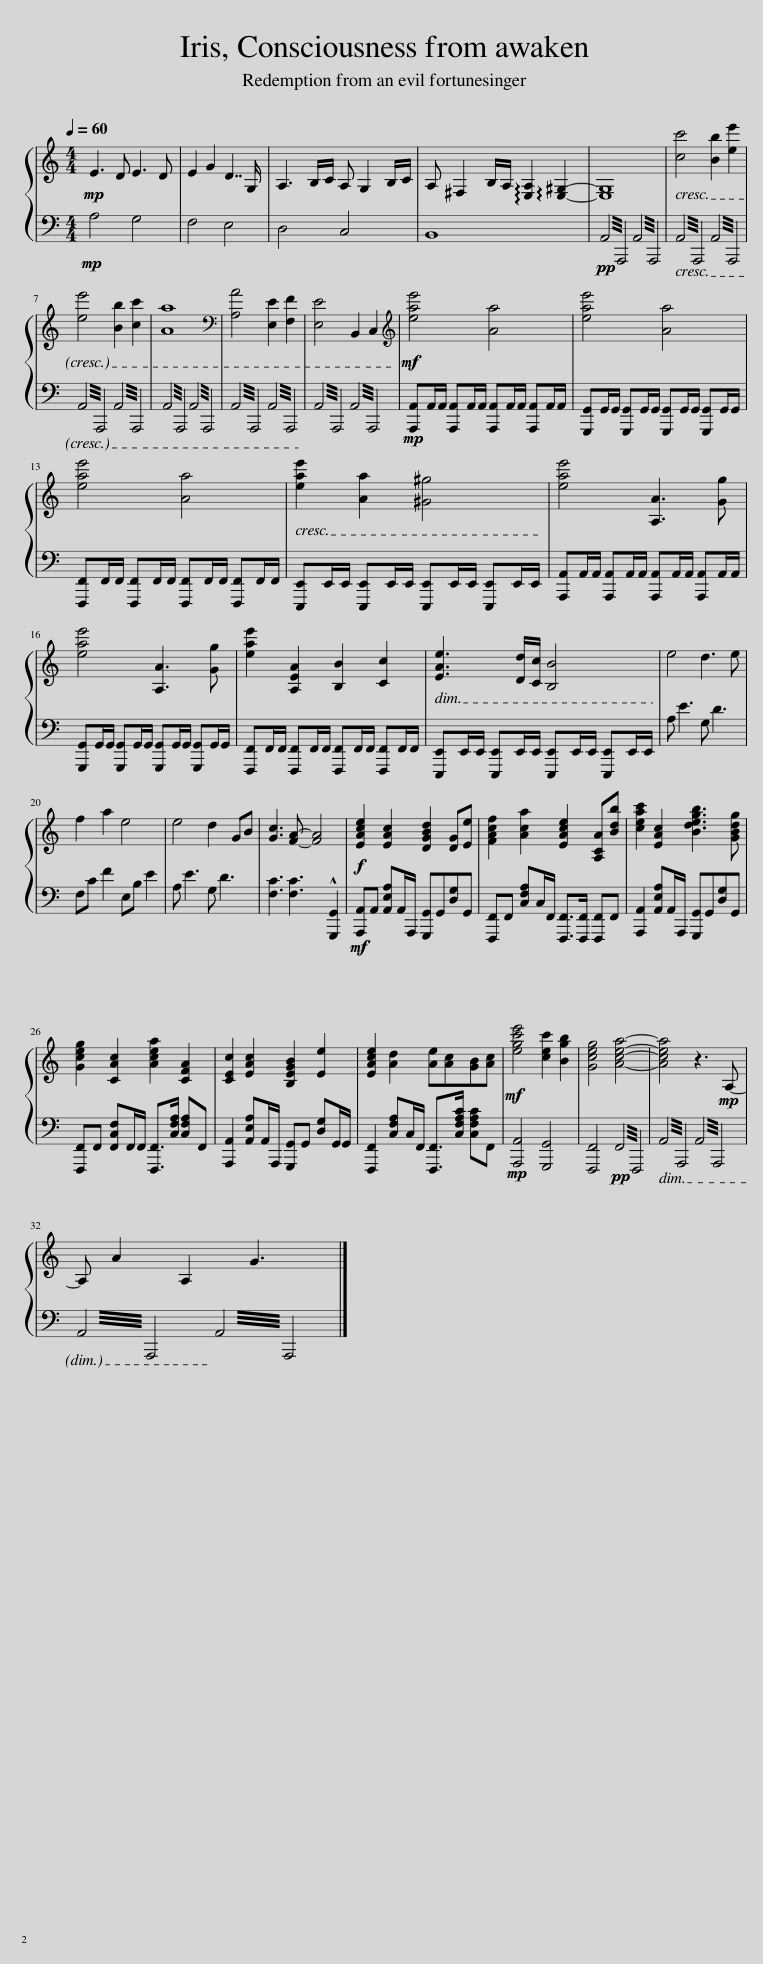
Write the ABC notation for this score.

X:1
%%score { 1 2 }
L:1/8
Q:1/4=60
M:4/4
I:linebreak $
K:C
V:1 treble
V:2 bass
V:1
!mp! E3 D E3 D | E2 G2 D7/2 G,/ | A,3 B,/C/ A, G,2 B,/C/ | A, ^F,2 B,/A,/ !arpeggio![E,A,]2 !arpeggio![E,^G,]2- | [E,G,]8 | %5
 [cc']4 [Bb]2 [ee']2 |$ [ee']4 [Bb]2 [cc']2 | [Aa]8 |[K:bass] [A,A]4 [E,E]2 [F,F]2 | [E,E]4 B,,2 C,2 | %10
[K:treble]!mf! [eae']4 [Aa]4 | [eae']4 [Aa]4 |$ [eae']4 [Aa]4 | [eae']2 [Aa]2 [^G^g]4 | [eae']4 [A,A]3 [Gg] |$ %15
 [eae']4 [A,A]3 [Gg] | [eae']2 [A,EA]2 [B,B]2 [Cc]2 | [EAe]3 [Dd]/[Cc]/ [B,B]4 | e4 d3 e |$ f2 a2 e4 | %20
 e4 d2 GB | [Gc]3 [FA]- [FA]4 |!f! [EAce]2 [EAc]2 [DGBd]2 [DG][Ee] | [FAcf]2 [Aca]2 [EAce]2 [A,CA][Bdb] | [ceac']2 [EAc]2 [Bdegb]3 [GBdg] |$ %25
 [Gceg]2 [CAc]2 [Acea]2 [CFA]2 | [CEc]2 [EAc]2 [B,EGB]2 [Ee]2 | [EAce]2 [Ad]2 [Ae][Ac][GB][Ac] |!mf! [egc'e']4 [cec']2 [Bgb]2 | [Gceg]4 [Acea]4- | %30
 [Acea]4 z3!mp! A,- |$ A, A2 A,2 G3 |] %32
V:2
!mp! A,4 G,4 | F,4 E,4 | D,4 C,4 | B,,8 |!pp! !///-!A,,2 A,,,2 !///-!A,,2 A,,,2 | %5
 !///-!A,,2 A,,,2 !///-!A,,2 A,,,2 |$ !///-!A,,2 A,,,2 !///-!A,,2 A,,,2 | !///-!A,,2 A,,,2 !///-!A,,2 A,,,2 | !///-!A,,2 A,,,2 !///-!A,,2 A,,,2 | !///-!A,,2 A,,,2 !///-!A,,2 A,,,2 | %10
!mp! [A,,,A,,]A,,/A,,/ [A,,,A,,]A,,/A,,/ [A,,,A,,]A,,/A,,/ [A,,,A,,]A,,/A,,/ | [G,,,G,,]G,,/G,,/ [G,,,G,,]G,,/G,,/ [G,,,G,,]G,,/G,,/ [G,,,G,,]G,,/G,,/ |$ [F,,,F,,]F,,/F,,/ [F,,,F,,]F,,/F,,/ [F,,,F,,]F,,/F,,/ [F,,,F,,]F,,/F,,/ | [E,,,E,,]E,,/E,,/ [E,,,E,,]E,,/E,,/ [E,,,E,,]E,,/E,,/ [E,,,E,,]E,,/E,,/ | [A,,,A,,]A,,/A,,/ [A,,,A,,]A,,/A,,/ [A,,,A,,]A,,/A,,/ [A,,,A,,]A,,/A,,/ |$ %15
 [G,,,G,,]G,,/G,,/ [G,,,G,,]G,,/G,,/ [G,,,G,,]G,,/G,,/ [G,,,G,,]G,,/G,,/ | [F,,,F,,]F,,/F,,/ [F,,,F,,]F,,/F,,/ [F,,,F,,]F,,/F,,/ [F,,,F,,]F,,/F,,/ | [E,,,E,,]E,,/E,,/ [E,,,E,,]E,,/E,,/ [E,,,E,,]E,,/E,,/ [E,,,E,,]E,,/E,,/ | A, E3 G, D3 |$ F,C F2 E,B, E2 | %20
 A, E3 G, D3 | [F,C]3 [F,C]3 !^![G,,,G,,]2 |!mf! [A,,,A,,]A,, [A,,E,A,]A,,/A,,,/ [G,,,G,,]G,,[D,G,]G,, | [F,,,F,,]F,, [C,F,A,]C,/F,,/ [F,,,F,,]>[F,,,F,,] [F,,,F,,]F,, | [A,,,A,,]2 [A,,E,A,]A,,/A,,,/ [G,,,G,,]G,,[D,G,]G,, |$ %25
 [F,,,F,,]F,, [F,,C,F,]F,,/F,,/ [F,,,F,,]>[C,F,A,] [C,F,A,]F,, | [A,,,A,,]2 [A,,E,A,]A,,/A,,,/ [G,,,G,,]G,, [D,G,]G,,/G,,/ | [F,,,F,,]2 [C,F,A,]C,/F,,/ [F,,,F,,]>[C,F,A,C] [C,F,A,C]F,, |!mp! [A,,,A,,]4 [G,,,G,,]4 | [F,,,F,,]4!pp! !///-!F,,2 F,,,2 | %30
 !///-!A,,2 A,,,2 !///-!A,,2 A,,,2 |$ !///-!A,,2 A,,,2 !///-!A,,2 A,,,2 |] %32
